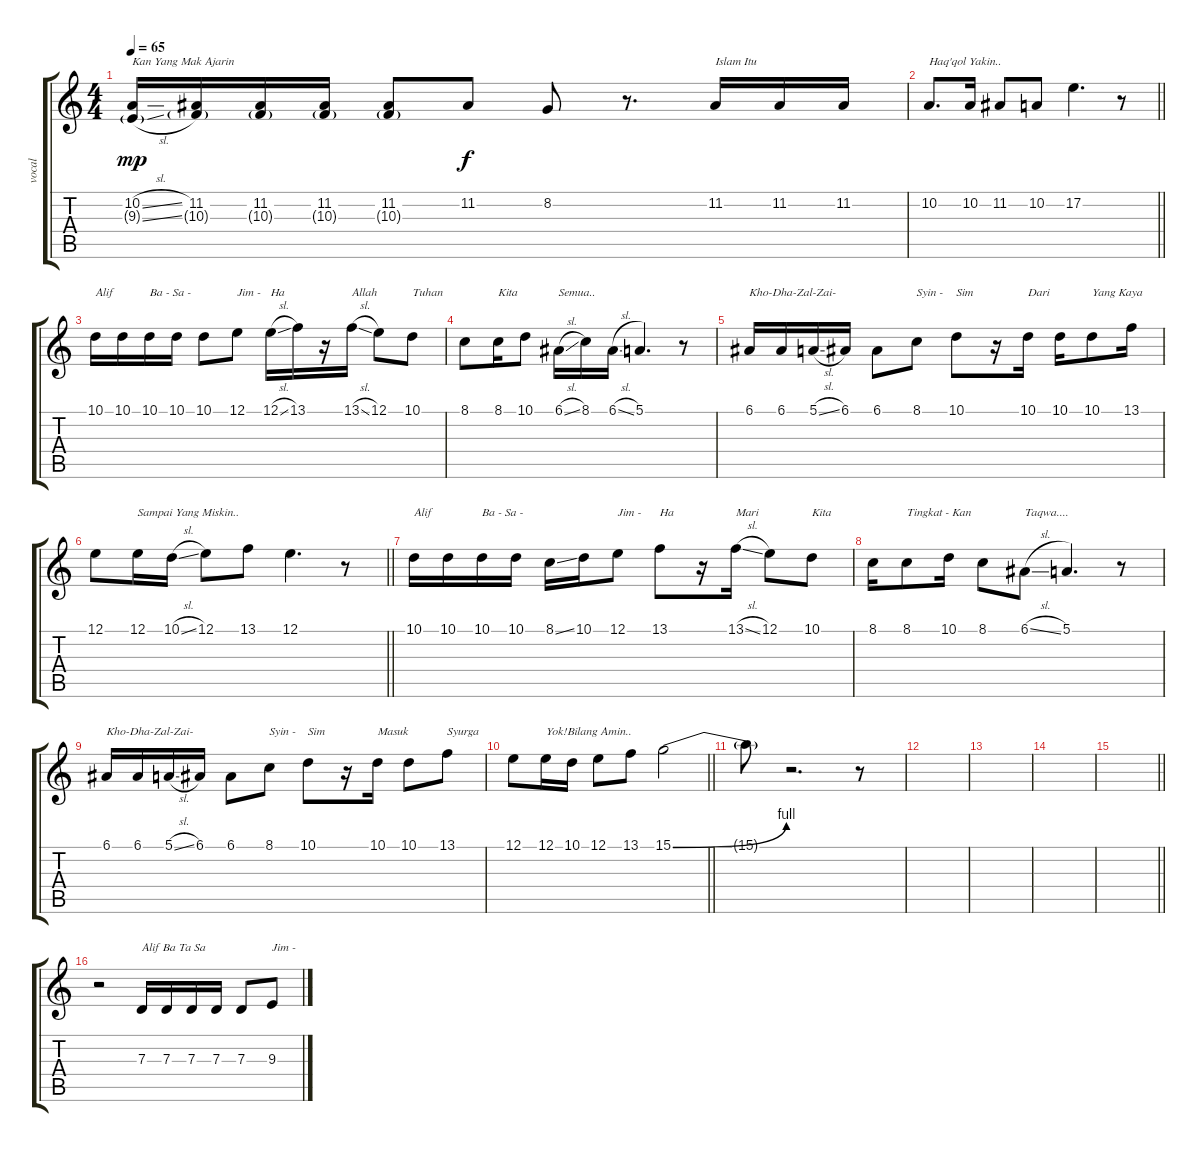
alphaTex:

\track ("vocal" "vocal") {instrument lead1square}
\staff {score tabs}
\tuning (E4 B3 G3 D3 A2 E2) {hide}
\ts (4 4)
\tempo 65
\clef g2
\ks c
(10.2{sl} 9.3{sl g}).16{txt "Kan Yang Mak Ajarin" dy mp} (11.2 10.3{g}).16 (11.2 10.3{g}).16 (11.2 10.3{g}).16 (11.2 10.3{g}).8 11.2.8{dy f} 8.2.8 r.8{d} 11.2.16{txt "Islam Itu"} 11.2.16 11.2.16 |
\barLineRight lightlight
10.2.8{d txt "Haq'qol Yakin.."} 10.2.16 11.2.8 10.2.8 17.2.4{d} r.8 |
10.1.16{txt "Alif"} 10.1.16 10.1.16{txt "Ba - Sa -"} 10.1.16 10.1.8 12.1.8{txt "Jim -"} 12.1{sl}.16{txt "Ha"} 13.1.16 r.16 13.1{sl}.16{txt "Allah"} 12.1.8 10.1.8{txt "Tuhan"} |
8.1.8 8.1.16{txt "Kita"} 10.1.8 6.1{sl}.16{txt "Semua.."} 8.1.16 6.1{sl}.16 5.1.4{d} r.8 |
6.1.16{txt "Kho-Dha-Zal-Zai-"} 6.1.16 5.1{sl}.16 6.1.16 6.1.8 8.1.8{txt "Syin -"} 10.1.8{txt "Sim"} r.16 10.1.16{txt "Dari"} 10.1.16 10.1.8{txt "Yang Kaya"} 13.1.16 |
\barLineRight lightlight
12.1.8 12.1.16{txt "Sampai Yang Miskin.."} 10.1{sl}.16 12.1.8 13.1.8 12.1.4{d} r.8 |
10.1.16{txt "Alif"} 10.1.16 10.1.16{txt "Ba - Sa -"} 10.1.16 8.1{ss}.16 10.1.16 12.1.8{txt "Jim -"} 13.1.8{txt "Ha"} r.16 13.1{sl}.16{txt "Mari"} 12.1.8 10.1.8{txt "Kita"} |
8.1.16 8.1.8{txt "Tingkat - Kan"} 10.1.16 8.1.8 6.1{sl}.8{txt "Taqwa...."} 5.1.4{d} r.8 |
6.1.16{txt "Kho-Dha-Zal-Zai-"} 6.1.16 5.1{sl}.16 6.1.16 6.1.8 8.1.8{txt "Syin -"} 10.1.8{txt "Sim"} r.16 10.1.16{txt "Masuk"} 10.1.8 13.1.8{txt "Syurga"} |
\barLineRight lightlight
12.1.8 12.1.16{txt "Yok!Bilang Amin.."} 10.1.16 12.1.8 13.1.8 15.1{be (bend 0 0 60 4)}.2 |
15.1{t}.8 r.2{d} r.8 |
|
|
|
\barLineRight lightlight
|
r.2 7.3.16{txt "Alif Ba Ta Sa"} 7.3.16 7.3.16 7.3.16 7.3.8 9.3.8{txt "Jim - "}
